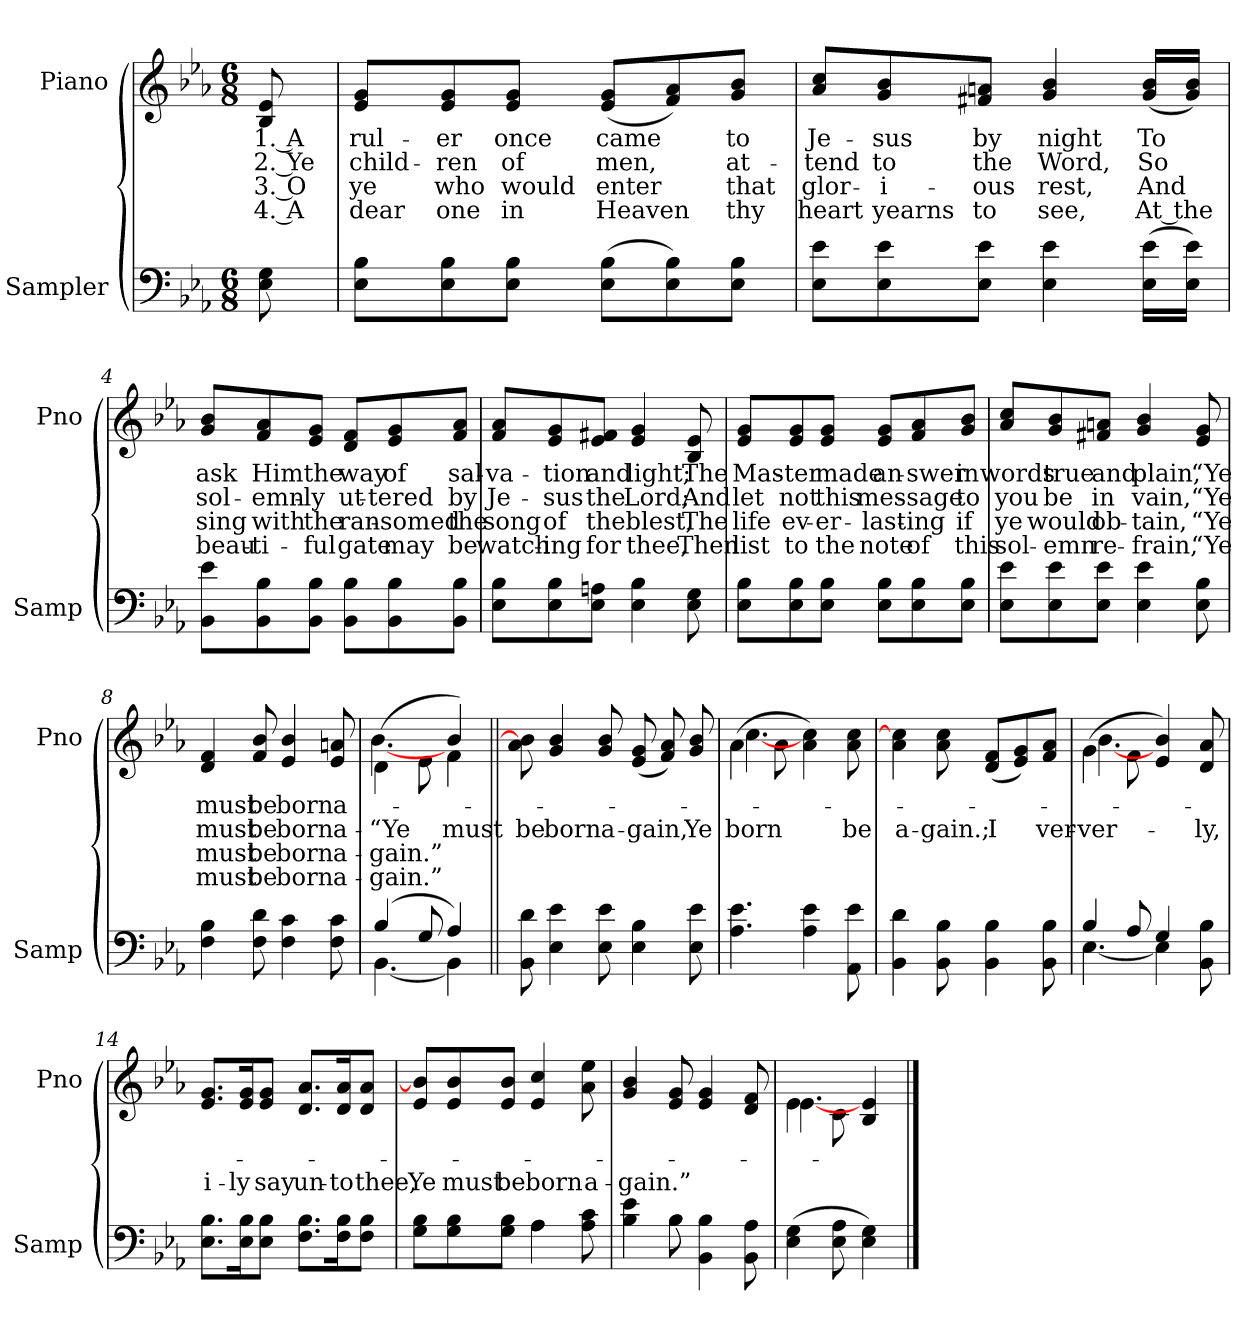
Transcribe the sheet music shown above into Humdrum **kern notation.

**kern	**kern	**text	**text	**text	**text
*part2	*part1	*part1	*part1	*part1	*part1
*staff2	*staff1	*staff1	*staff1	*staff1	*staff1
*I"Sampler	*I"Piano	*	*	*	*
*I'Samp	*I'Pno	*	*	*	*
*clefF4	*clefG2	*	*	*	*
*k[b-e-a-]	*k[b-e-a-]	*	*	*	*
*E-:	*E-:	*	*	*	*
*M6/8	*M6/8	*	*	*	*
=1	=1	=1	=1	=1	=1
8E-\ 8G\	8B-/ 8e-/	1. A	2. Ye	3. O	4. A
=2	=2	=2	=2	=2	=2
8E-\ 8B-\L	8e-/ 8g/L	rul-	child-	ye	dear
8E-\ 8B-\	8e-/ 8g/	-er	-ren	who	one
8E-\ 8B-\J	8e-/ 8g/J	once	of	would	in
(8E-\ 8B-\L	(8e-/ 8g/L	came	men,	enter	Heaven
8E-\ 8B-\)	8f/ 8a-/)	.	.	.	.
8E-\ 8B-\J	8g/ 8b-/J	to	at-	that	thy
=3	=3	=3	=3	=3	=3
8E-\ 8e-\L	8a-/ 8cc/L	Je-	-tend	glor-	heart
8E-\ 8e-\	8g/ 8b-/	-sus	to	-i-	yearns
8E-\ 8e-\J	8f#X/ 8an/J	by	the	-ous	to
4E-\ 4e-\	4g/ 4b-/	night	Word,	rest,	see,
(16E-\ 16e-\LL	(16g/ 16b-/LL	To	So	And	At the
16E-\ 16e-\JJ)	16g/ 16b-/JJ)	.	.	.	.
=4	=4	=4	=4	=4	=4
8BB-\ 8e-\L	8g/ 8b-/L	ask	sol-	sing	beau-
8BB-\ 8B-\	8f/ 8a-/	Him	-emn-	with	-ti-
8BB-\ 8B-\J	8e-/ 8g/J	the	-ly	the	-ful
8BB-\ 8B-\L	8d/ 8f/L	way	ut-	ran-	gate
8BB-\ 8B-\	8e-/ 8g/	of	-tered	-somed	may
8BB-\ 8B-\J	8f/ 8a-/J	sal-	by	the	be
=5	=5	=5	=5	=5	=5
8E-\ 8B-\L	8f/ 8a-/L	-va-	Je-	song	watch-
8E-\ 8B-\	8e-/ 8g/	-tion	-sus	of	-ing
8E-\ 8An\J	8e-/ 8f#X/J	and	the	the	for
4E-\ 4B-\	4e-/ 4g/	light;	Lord;	blest,	thee,
8E-\ 8G\	8B-/ 8e-/	The	And	The	Then
=6	=6	=6	=6	=6	=6
8E-\ 8B-\L	8e-/ 8g/L	Mas-	let	life	list
8E-\ 8B-\	8e-/ 8g/	-ter	not	ev-	to
8E-\ 8B-\J	8e-/ 8g/J	made	this	-er-	the
8E-\ 8B-\L	8e-/ 8g/L	an-	mes-	-last-	note
8E-\ 8B-\	8f/ 8a-/	-swer	-sage	-ing	of
8E-\ 8B-\J	8g/ 8b-/J	in	to	if	this
=7	=7	=7	=7	=7	=7
8E-\ 8e-\L	8a-/ 8cc/L	words	you	ye	sol-
8E-\ 8e-\	8g/ 8b-/	true	be	would	-emn
8E-\ 8e-\J	8f#X/ 8an/J	and	in	ob-	re-
4E-\ 4e-\	4g/ 4b-/	plain,	vain,	-tain,	-frain,
8E-\ 8B-\	8e-/ 8g/	“Ye	“Ye	“Ye	“Ye
=8	=8	=8	=8	=8	=8
4F\ 4B-\	4d/ 4f/	must	must	must	must
8F\ 8d\	8f/ 8b-/	be	be	be	be
4F\ 4c\	4e-/ 4b-/	born	born	born	born
8F\ 8c\	8e-/ 8an/	a-	a-	a-	a-
=9	=9	=9	=9	=9	=9
*^	*^	*	*	*	*
(4B-/	[4.BB-	(4d\	[4.b-	.	“Ye	-gain.”	-gain.”
8G/	.	8e-\	.	.	.	.	.
4A-/)	4BB-]	4b-/)	4f	.	must	.	.
=10||	=10||	=10||	=10||	=10||	=10||	=10||	=10||
!	!	!LO:TX:t=Refrain	!	!	!	!	!
*v	*v	*	*	*	*	*	*
*	*v	*v	*	*	*	*
8BB-\ 8d\	8a-\ 8b-\]	.	be	.	.
4E-\ 4e-\	4g/ 4b-/	.	born	.	.
8E-\ 8e-\	8g/ 8b-/	.	a-	.	.
4E-\ 4B-\	(8e-/ 8g/	.	-gain,	.	.
.	8f/ 8a-/)	.	.	.	.
8E-\ 8e-\	8g/ 8b-/	.	Ye	.	.
=11	=11	=11	=11	=11	=11
*	*^	*	*	*	*
4.A-\ 4.e-\	(4a-\	[4.cc	.	born	.	.
.	8a-\	.	.	.	.	.
4A-\ 4e-\	4a-\ 4cc\)	4.ryy	.	.	.	.
8AA-\ 8e-\	8a-\ 8cc\	.	.	be	.	.
*	*v	*v	*	*	*	*
=12	=12	=12	=12	=12	=12
4BB-\ 4d\	4a-\ 4cc\]	.	a-	.	.
8BB-\ 8B-\	8a-\ 8cc\	.	-gain.;	.	.
4BB-\ 4B-\	(8d/ 8f/L	.	I	.	.
.	8e-/ 8g/)	.	.	.	.
8BB-\ 8B-\	8f/ 8a-/J	.	ver-	.	.
=13	=13	=13	=13	=13	=13
*^	*^	*	*	*	*
4B-/	[4.E-	(4g\	[4.b-	.	ver-	.	.
8A-/	.	8f\	.	.	.	.	.
4G/	4E-]	4e-/ 4b-/)	4.ryy	.	.	.	.
8BB-\ 8B-\	8ryy	8d/ 8a-/	.	.	-ly,	.	.
*v	*v	*	*	*	*	*	*
*	*v	*v	*	*	*	*
=14	=14	=14	=14	=14	=14
8.E-\ 8.B-\L	8.e-/ 8.g/L	.	-i-	.	.
16E-\ 16B-\K	16e-/ 16g/K	.	-ly	.	.
8E-\ 8B-\J	8e-/ 8g/J	.	say	.	.
8.F\ 8.B-\L	8.d/ 8.a-/L	.	un-	.	.
16F\ 16B-\K	16d/ 16a-/K	.	-to	.	.
8F\ 8B-\J	8d/ 8a-/J	.	thee,	.	.
=15	=15	=15	=15	=15	=15
*^	*	*	*	*	*
8G\ 8B-\L	4.ryy	8e-/ 8b-]/L	.	Ye	.	.
8G\ 8B-\	.	8e-/ 8b-/	.	must	.	.
8G\ 8B-\J	.	8e-/ 8b-/J	.	be	.	.
4A-\	4A-	4e-/ 4cc/	.	born	.	.
8A-\ 8c\	8ryy	8a-\ 8ee-\	.	a-	.	.
=16	=16	=16	=16	=16	=16	=16
4B-\ 4e-\	4ryy	4g/ 4b-/	.	-gain.”	.	.
8B-\	8B-	8e-/ 8g/	.	.	.	.
4BB-\ 4B-\	4.ryy	4e-/ 4g/	.	.	.	.
8BB-\ 8A-\	.	8d/ 8f/	.	.	.	.
*v	*v	*	*	*	*	*
=17	=17	=17	=17	=17	=17
*	*^	*	*	*	*
(4E- 4G	4e-\	[4.e-	.	.	.	.
8E- 8A-	8c\	.	.	.	.	.
4E- 4G)	4B- 4e-	4ryy	.	.	.	.
*	*v	*v	*	*	*	*
==	==	==	==	==	==
*-	*-	*-	*-	*-	*-
